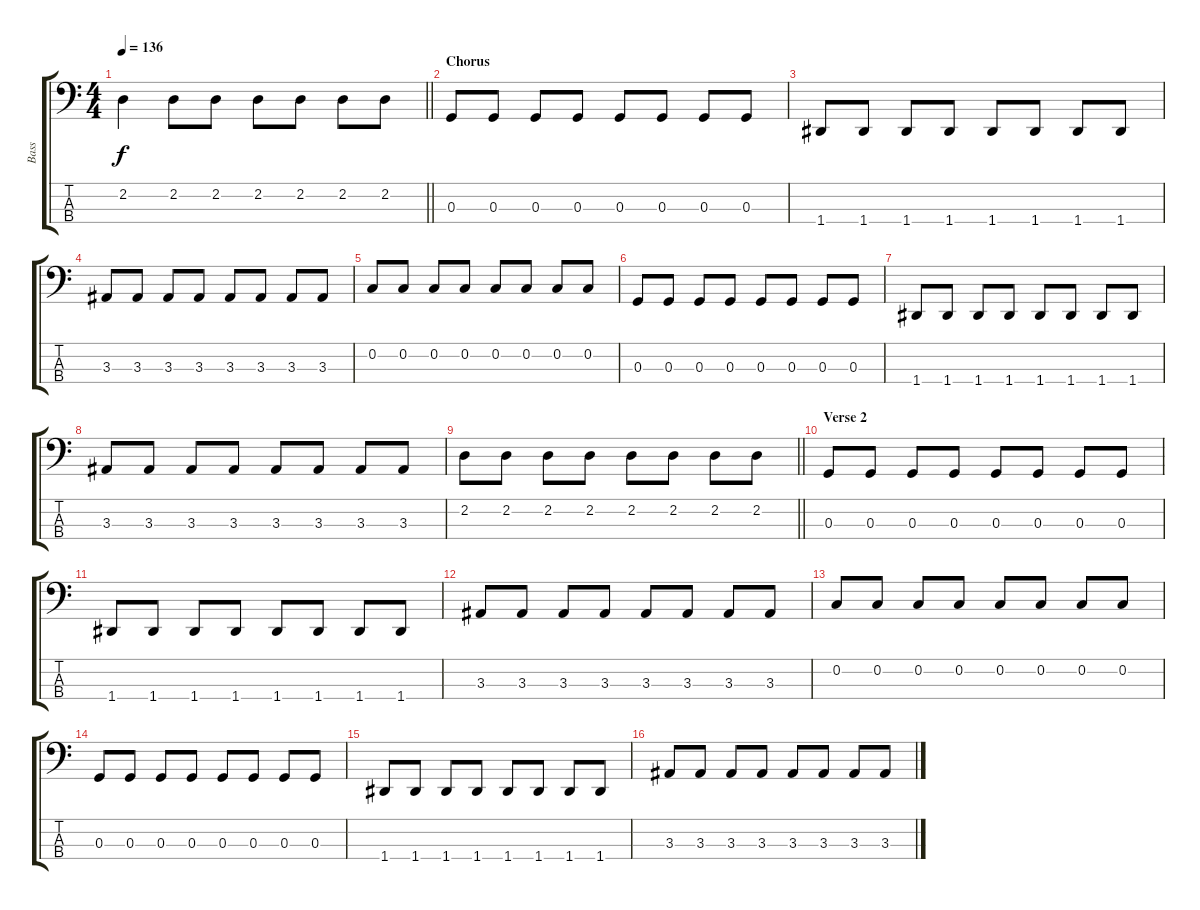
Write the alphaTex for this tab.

\track ("Bass" "Bass") {instrument electricbassfinger}
\staff {score tabs}
\tuning (F2 C2 G1 D1) {hide}
\ts (4 4)
\tempo 136
\clef f4
\barLineRight lightlight
\ks c
2.2.4{dy f} 2.2.8 2.2.8 2.2.8 2.2.8 2.2.8 2.2.8 |
\section ("" "Chorus")
0.3.8 0.3.8 0.3.8 0.3.8 0.3.8 0.3.8 0.3.8 0.3.8 |
1.4.8 1.4.8 1.4.8 1.4.8 1.4.8 1.4.8 1.4.8 1.4.8 |
3.3.8 3.3.8 3.3.8 3.3.8 3.3.8 3.3.8 3.3.8 3.3.8 |
0.2.8 0.2.8 0.2.8 0.2.8 0.2.8 0.2.8 0.2.8 0.2.8 |
0.3.8 0.3.8 0.3.8 0.3.8 0.3.8 0.3.8 0.3.8 0.3.8 |
1.4.8 1.4.8 1.4.8 1.4.8 1.4.8 1.4.8 1.4.8 1.4.8 |
3.3.8 3.3.8 3.3.8 3.3.8 3.3.8 3.3.8 3.3.8 3.3.8 |
\barLineRight lightlight
2.2.8 2.2.8 2.2.8 2.2.8 2.2.8 2.2.8 2.2.8 2.2.8 |
\section ("" "Verse 2")
0.3.8 0.3.8 0.3.8 0.3.8 0.3.8 0.3.8 0.3.8 0.3.8 |
1.4.8 1.4.8 1.4.8 1.4.8 1.4.8 1.4.8 1.4.8 1.4.8 |
3.3.8 3.3.8 3.3.8 3.3.8 3.3.8 3.3.8 3.3.8 3.3.8 |
0.2.8 0.2.8 0.2.8 0.2.8 0.2.8 0.2.8 0.2.8 0.2.8 |
0.3.8 0.3.8 0.3.8 0.3.8 0.3.8 0.3.8 0.3.8 0.3.8 |
1.4.8 1.4.8 1.4.8 1.4.8 1.4.8 1.4.8 1.4.8 1.4.8 |
3.3.8 3.3.8 3.3.8 3.3.8 3.3.8 3.3.8 3.3.8 3.3.8
